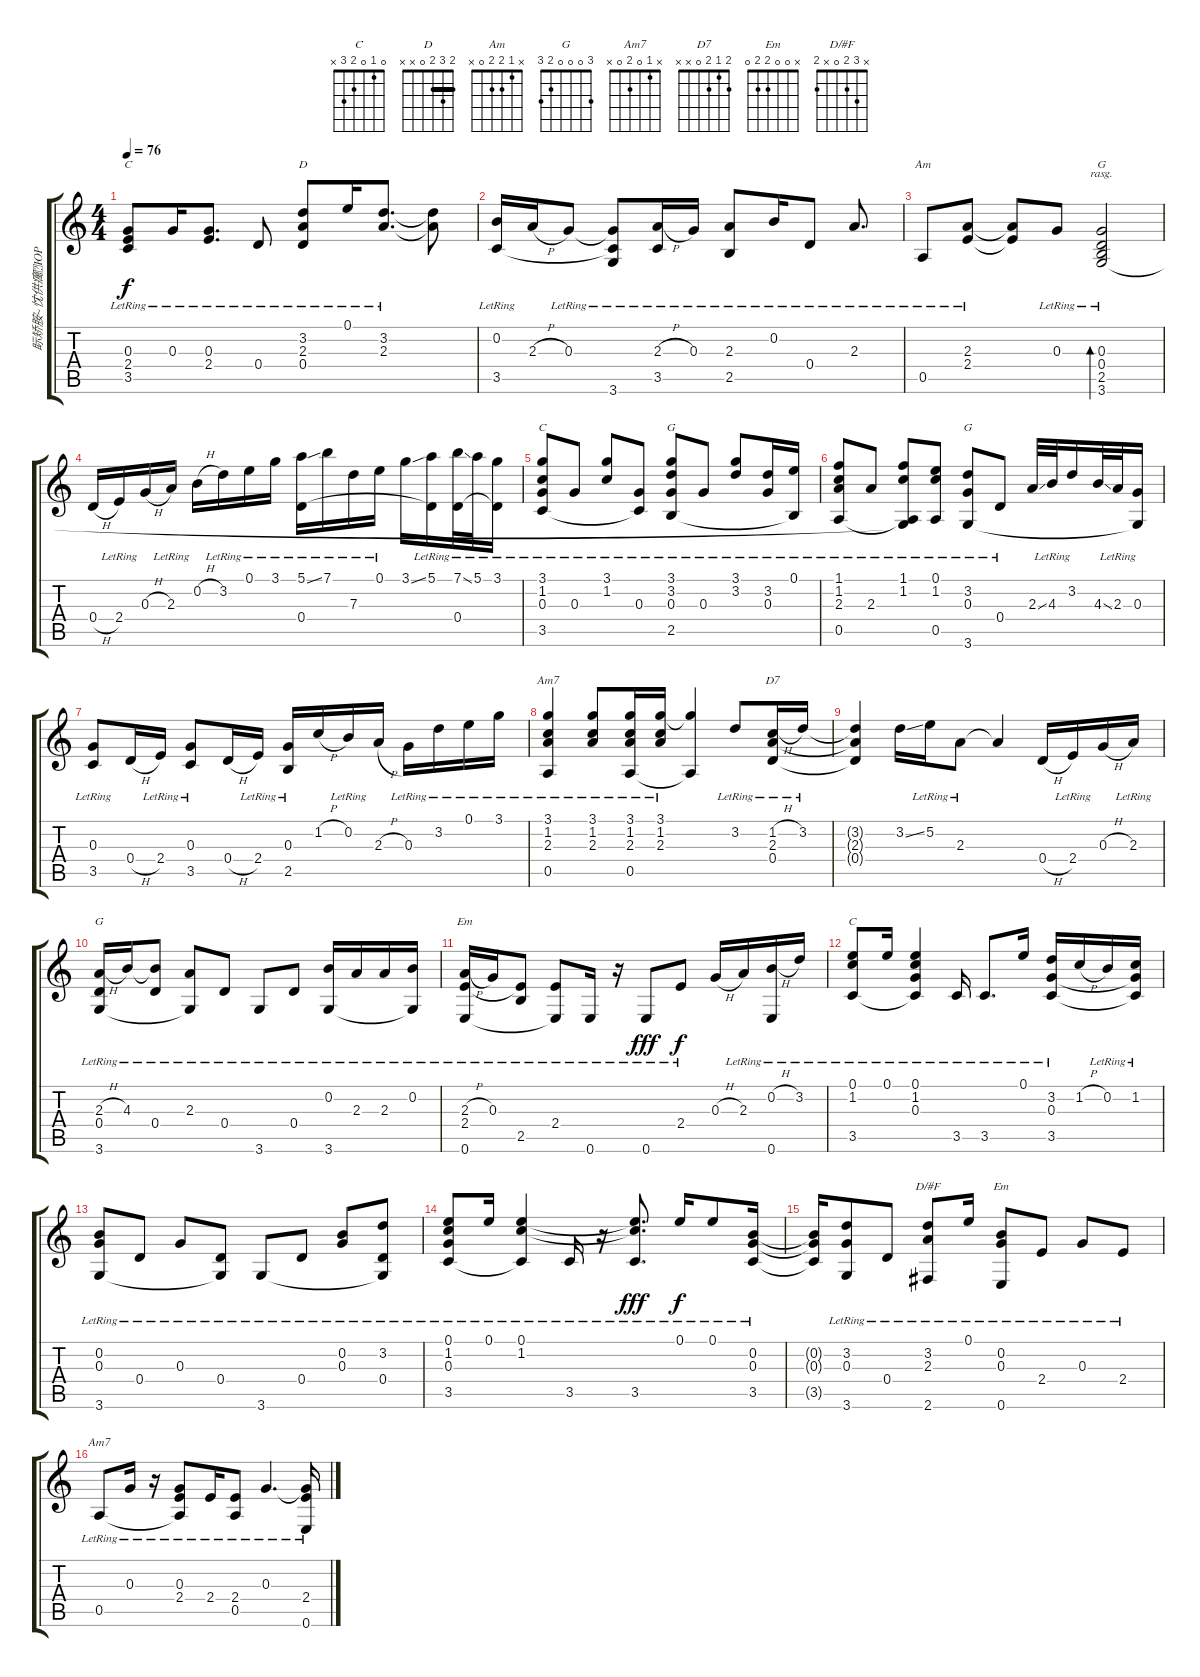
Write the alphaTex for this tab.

\track ("眎矫胺~忱供癘ЮΡ" "眎矫胺~忱供癘ЮΡ") {instrument acousticguitarnylon}
\staff {score tabs}
\tuning (E4 B3 G3 D3 A2 E2) {hide}
\chord ("C" x 1 0 2 3 x)
\chord ("D" 2 3 2 0 x x) {barre 2}
\chord ("Am" x 1 2 2 0 x)
\chord ("G" 3 x 0 0 2 3)
\chord ("C" 3 1 0 2 3 x)
\chord ("G" 3 3 0 x 2 x) {barre 3}
\chord ("G" x 3 0 x 2 3)
\chord ("Am7" 3 1 2 2 0 x)
\chord ("D7" 2 1 2 0 x x)
\chord ("G" 3 0 0 0 2 3)
\chord ("Em" 0 0 0 2 2 0)
\chord ("C" 0 1 0 2 3 x)
\chord ("D/#F" x 3 2 0 x 2)
\chord ("Em" x 0 0 2 2 0)
\chord ("Am7" x 1 0 2 0 x)
\ts (4 4)
\tempo 76
\clef g2
\ks c
(0.3{lr} 2.4{lr} 3.5{lr}).8{ch "C" dy f} 0.3{lr}.16 (0.3{lr} 2.4{lr}).8{d} 0.4{lr}.8 (3.2{lr} 2.3{lr} 0.4{lr}).8{ch "D"} 0.1{lr}.16 (3.2{lr} 2.3{lr}).8{d} (3.2{t} 2.3{t}).8 |
(0.2{lr} 3.5{lr}).16 2.3{h}.16 0.3{lr}.8 (0.3{t} 3.5{t} 3.6{lr}).8 (2.3{h} 3.5{lr}).16 0.3{lr}.16 (2.3{lr} 2.5{lr}).8 0.2{lr}.16 0.4{lr}.8 2.3{lr}.8{d} |
0.5{lr}.8{ch "Am"} (2.3{lr} 2.4{lr}).8 (2.3{t} 2.4{t}).8 0.3{lr}.8 (0.3{lr} 0.4{lr} 2.5{lr} 3.6{lr}).2{bd 240 ch "G" rasg ii} |
0.4{h}.16 2.4{lr}.16 0.3{h}.16 2.3{lr}.16 0.2{h}.16 3.2{lr}.16 0.1{lr}.16 3.1{lr}.16 (5.1{ss} 0.4{lr}).16 7.1{lr}.16 7.3{lr}.16 0.1{lr}.16 3.1{ss}.16 (5.1{lr} 0.4{t}).16 (7.1{ss} 0.4{lr}).32 5.1{lr}.32 (3.1{lr} 0.4{t}).16 |
(3.1{lr} 1.2{lr} 0.3{lr} 3.5{lr}).8{ch "C"} 0.3{lr}.8 (3.1{lr} 1.2{lr}).8 (0.3{lr} 3.5{t}).8 (3.1{lr} 3.2{lr} 0.3{lr} 2.5{lr}).8{ch "G"} 0.3{lr}.8 (3.1{lr} 3.2{lr}).8 (3.2{lr} 0.3{lr}).16 (0.1{lr} 2.5{t}).16 |
(1.1{lr} 1.2{lr} 2.3{lr} 0.5{lr}).8 2.3{lr}.8 (1.1{lr} 1.2{lr} 0.5{t} 3.6{t}).8 (0.1{lr} 1.2{lr} 0.5{lr}).8 (3.2{lr} 0.3{lr} 3.6{lr}).8{ch "G"} 0.4{lr}.8 2.3{ss}.32 4.3{lr}.32 3.2{lr}.16 4.3{ss}.32 2.3{lr}.32 (0.3{lr} 3.6{t}).16 |
(0.3{lr} 3.5{lr}).8 0.4{h}.16 2.4{lr}.16 (0.3{lr} 3.5{lr}).8 0.4{h}.16 2.4{lr}.16 (0.3{lr} 2.5{lr}).16 1.2{h}.16 0.2{lr}.16 2.3{h}.16 0.3{lr}.16 3.2{lr}.16 0.1{lr}.16 3.1{lr}.16 |
(3.1{lr} 1.2{lr} 2.3{lr} 0.5{lr}).4{ch "Am7"} (3.1{lr} 1.2{lr} 2.3{lr}).8 (3.1{lr} 1.2{lr} 2.3{lr} 0.5{lr}).16 (3.1{lr} 1.2{lr} 2.3{lr}).16 (3.1{t} 0.5{t}).4 3.2{lr}.8 (1.2{h} 2.3{lr} 0.4{lr}).16{ch "D7"} 3.2{lr}.16 |
(3.2{t} 2.3{t} 0.4{t}).4 3.2{ss}.16 5.2{lr}.16 2.3{lr}.8 2.3{t}.4 0.4{h}.16 2.4{lr}.16 0.3{h}.16 2.3{lr}.16 |
(2.3{h} 0.4{lr} 3.6{lr}).16{ch "G"} 4.3{lr}.16 (4.3{t} 0.4{lr}).8 (2.3{lr} 3.6{t}).8 0.4{lr}.8 3.6{lr}.8 0.4{lr}.8 (0.2{lr} 3.6{lr}).16 2.3{lr}.16 2.3{lr}.16 (0.2{lr} 3.6{t}).16 |
(2.3{h} 2.4{lr} 0.6{lr}).16{ch "Em"} 0.3{lr}.16 (2.4{t} 2.5{lr}).8 (2.4{lr} 0.6{t}).8 0.6{lr}.16 r.16 0.6{lr}.8{dy fff} 2.4{lr}.8{dy f} 0.3{h}.16 2.3{lr}.16 (0.2{h} 0.6{lr}).16 3.2{lr}.16 |
(0.1{lr} 1.2{lr} 3.5{lr}).8{ch "C"} 0.1{lr}.16 (0.1{lr} 1.2{lr} 0.3{lr} 3.5{t}).4 3.5{lr}.16 3.5{lr}.8{d} 0.1{lr}.16 (3.2{lr} 0.3{lr} 3.5{lr}).16 1.2{h}.16 0.2{lr}.16 (1.2{lr} 0.3{t} 3.5{t}).16 |
(0.2{lr} 0.3{lr} 3.6{lr}).8 0.4{lr}.8 0.3{lr}.8 (0.4{lr} 3.6{t}).8 3.6{lr}.8 0.4{lr}.8 (0.2{lr} 0.3{lr}).8 (3.2{lr} 0.4{lr} 3.6{t}).8 |
(0.1{lr} 1.2{lr} 0.3{lr} 3.5{lr}).8 0.1{lr}.16 (0.1{lr} 1.2{lr} 3.5{t}).4 3.5{lr}.16 r.16 (0.1{t} 1.2{t} 3.5{lr}).8{d dy fff} 0.1{lr}.16{dy f} 0.1{lr}.8 (0.2{lr} 0.3{lr} 3.5{lr}).16 |
(0.2{t} 0.3{t} 3.5{t}).16 (3.2{lr} 0.3{lr} 3.6{lr}).8 0.4{lr}.8 (3.2{lr} 2.3{lr} 2.6{lr}).8{ch "D/#F"} 0.1{lr}.16 (0.2{lr} 0.3{lr} 0.6{lr}).8{ch "Em"} 2.4{lr}.8 0.3{lr}.8 2.4{lr}.8 |
0.5{lr}.8{ch "Am7"} 0.3{lr}.16 r.16 (0.3{lr} 2.4{lr} 0.5{t}).8 2.4{lr}.16 (2.4{lr} 0.5{lr}).8 0.3{lr}.4{d} (0.3{t} 2.4{lr} 0.6{lr}).16
